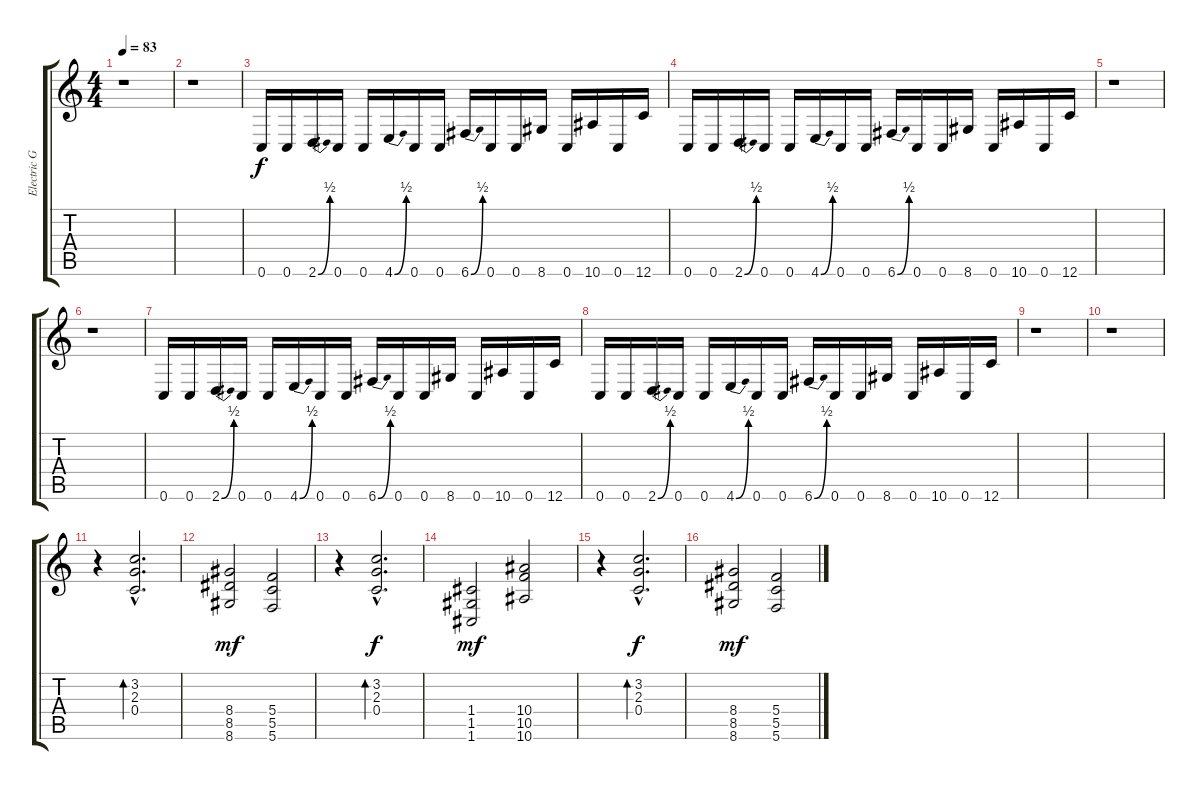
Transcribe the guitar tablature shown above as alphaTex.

\track ("Electric Guitar 2" "Electric G") {instrument distortionguitar}
\staff {score tabs}
\tuning (D4 A3 F3 C3 G2 C2) {hide}
\ts (4 4)
\tempo 83
\clef g2
\ks c
r.1{dy f} |
r.1 |
0.6.16 0.6.16 2.6{be (bend 0 0 60 2)}.16 0.6.16 0.6.16 4.6{be (bend 0 0 60 2)}.16 0.6.16 0.6.16 6.6{be (bend 0 0 60 2)}.16 0.6.16 0.6.16 8.6.16 0.6.16 10.6.16 0.6.16 12.6.16 |
0.6.16 0.6.16 2.6{be (bend 0 0 60 2)}.16 0.6.16 0.6.16 4.6{be (bend 0 0 60 2)}.16 0.6.16 0.6.16 6.6{be (bend 0 0 60 2)}.16 0.6.16 0.6.16 8.6.16 0.6.16 10.6.16 0.6.16 12.6.16 |
r.1 |
r.1 |
0.6.16 0.6.16 2.6{be (bend 0 0 60 2)}.16 0.6.16 0.6.16 4.6{be (bend 0 0 60 2)}.16 0.6.16 0.6.16 6.6{be (bend 0 0 60 2)}.16 0.6.16 0.6.16 8.6.16 0.6.16 10.6.16 0.6.16 12.6.16 |
0.6.16 0.6.16 2.6{be (bend 0 0 60 2)}.16 0.6.16 0.6.16 4.6{be (bend 0 0 60 2)}.16 0.6.16 0.6.16 6.6{be (bend 0 0 60 2)}.16 0.6.16 0.6.16 8.6.16 0.6.16 10.6.16 0.6.16 12.6.16 |
r.1 |
r.1 |
r.4 (3.2{hac} 2.3{hac} 0.4{hac}).2{d bd 120} |
(8.4 8.5 8.6).2{dy mf} (5.4 5.5 5.6).2 |
r.4 (3.2{hac} 2.3{hac} 0.4{hac}).2{d bd 120 dy f} |
(1.4 1.5 1.6).2{dy mf} (10.4 10.5 10.6).2 |
r.4 (3.2{hac} 2.3{hac} 0.4{hac}).2{d bd 120 dy f} |
(8.4 8.5 8.6).2{dy mf} (5.4 5.5 5.6).2
